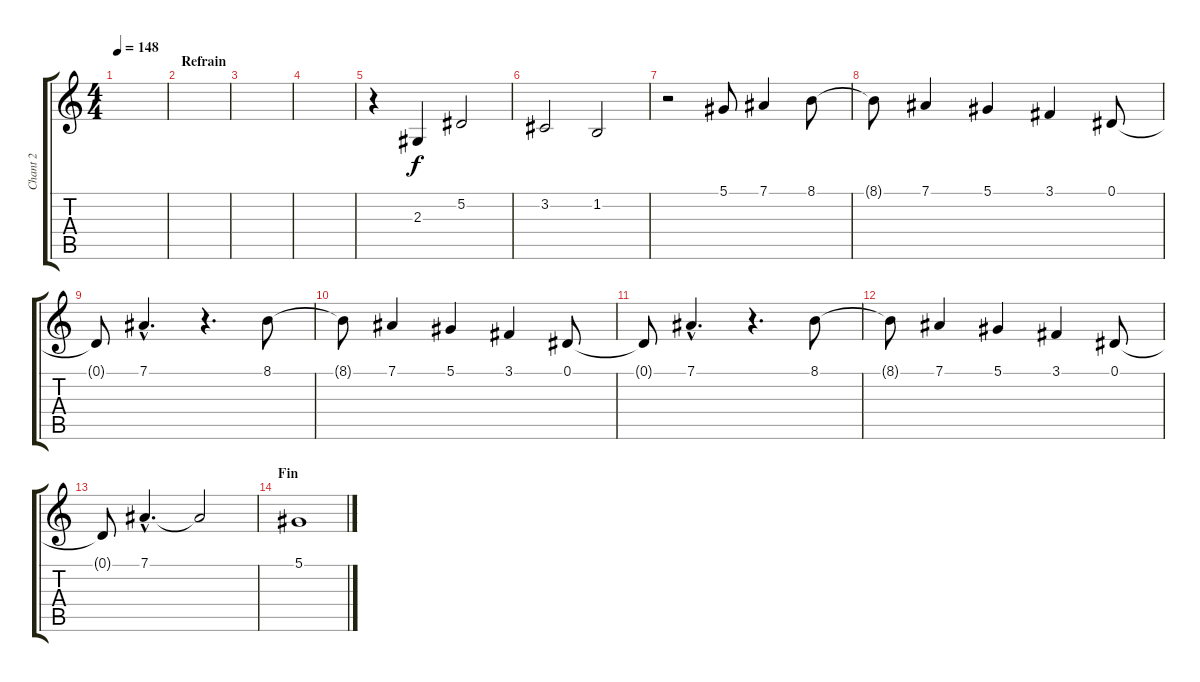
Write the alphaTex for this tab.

\track ("Chant 2" "Chant 2") {instrument lead8bassandlead}
\staff {score tabs}
\tuning (Eb4 Bb3 Gb3 Db3 Ab2 Eb2) {hide}
\ts (4 4)
\tempo 148
\clef g2
\ks c
|
\section ("" "Refrain")
|
|
|
r.4 2.3.4 5.2.2 |
3.2.2 1.2.2 |
r.2 5.1.8 7.1.4 8.1.8 |
8.1{t}.8 7.1.4 5.1.4 3.1.4 0.1.8 |
0.1{t}.8 7.1{hac}.4{d} r.4{d} 8.1.8 |
8.1{t}.8 7.1.4 5.1.4 3.1.4 0.1.8 |
0.1{t}.8 7.1{hac}.4{d} r.4{d} 8.1.8 |
8.1{t}.8 7.1.4 5.1.4 3.1.4 0.1.8 |
0.1{t}.8 7.1{hac}.4{d} 7.1{t}.2 |
\section ("" "Fin")
5.1.1
